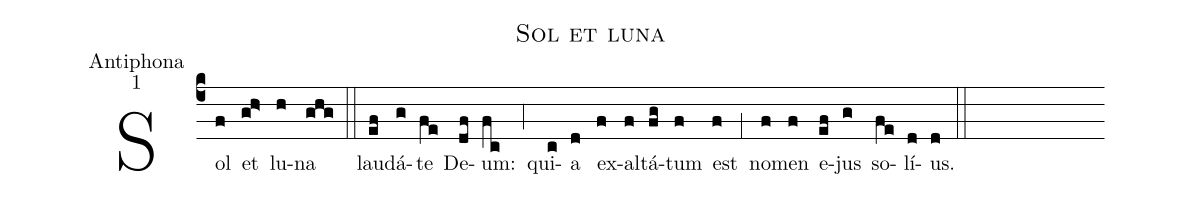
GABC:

name:Sol et luna;
office-part:Antiphona;
mode:1;
%%
(c4) Sol(f) et(gh>) lu(h)na(ghg) (::) lau(ef)dá(g)te(fe) De(df)um:(fc) (;4) qui(c)a(d) ex(f)al(f)tá(fg)tum(f) est(f) (;1) no(f)men(f) e(ef)jus(g) so(fe)lí(d)us.(d) (::)
